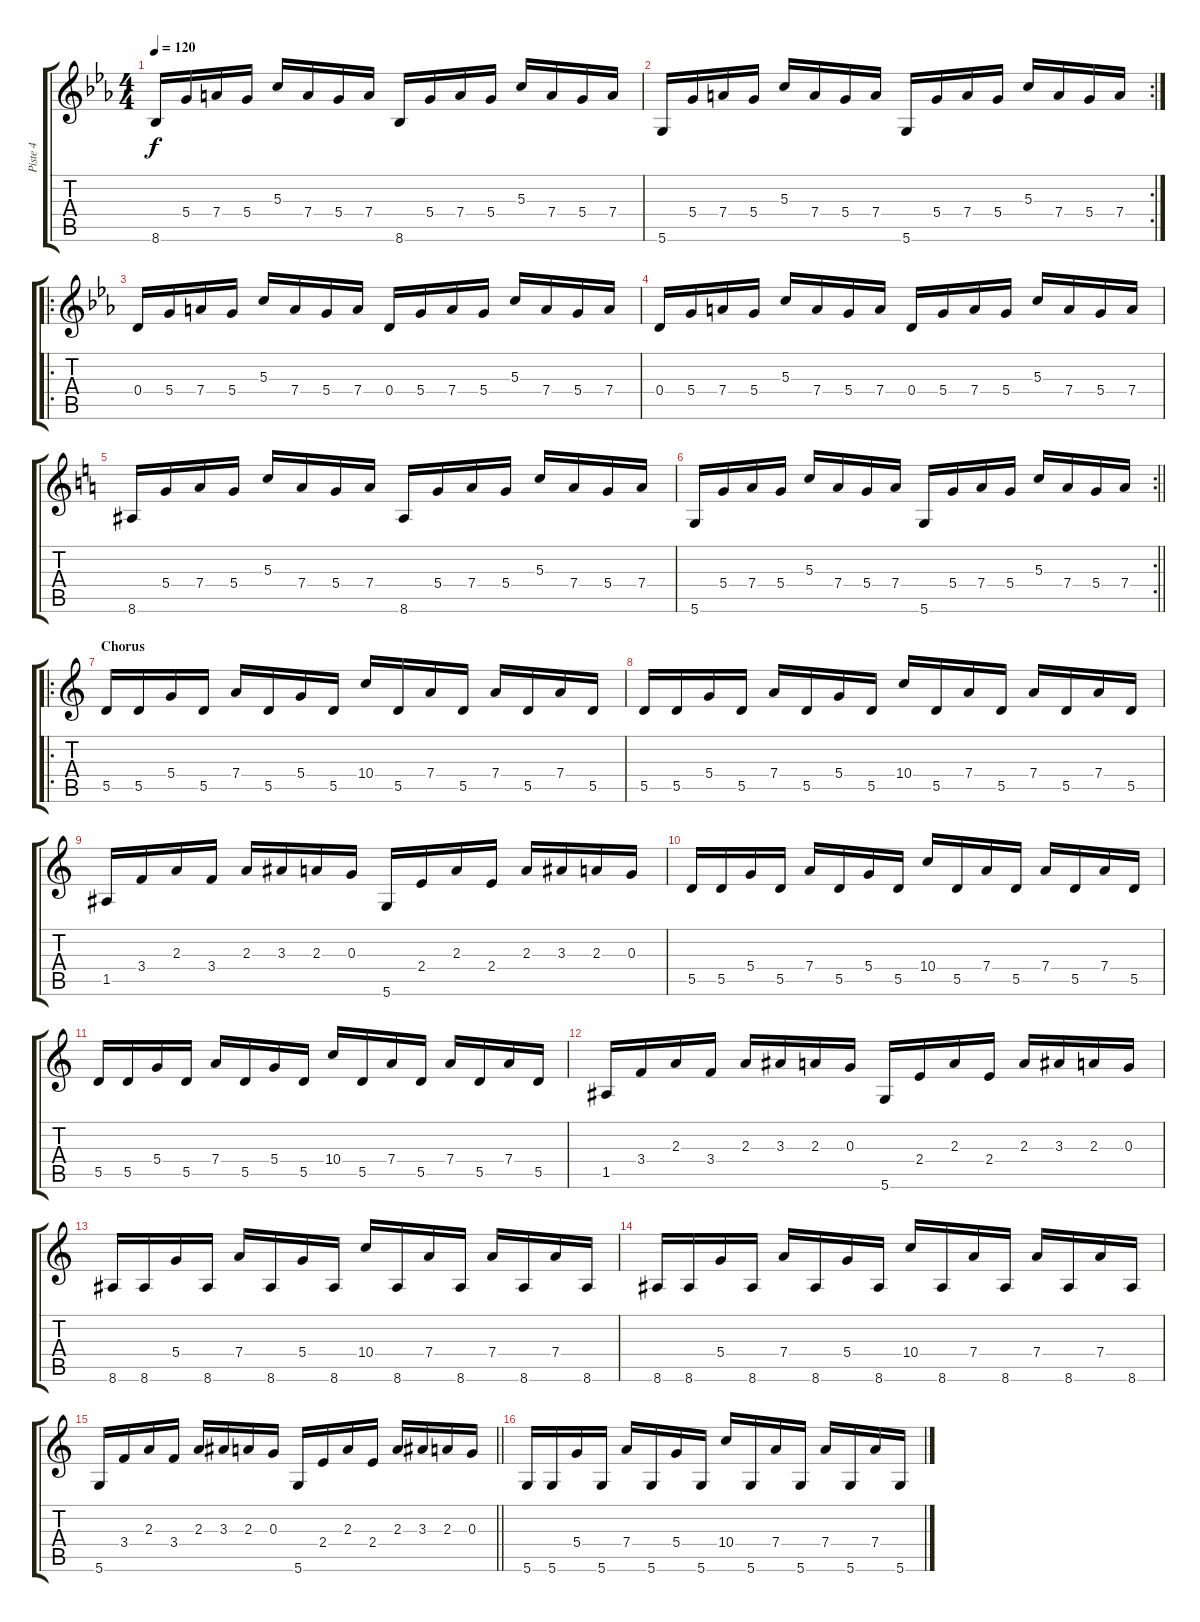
\track ("Piste 4" "Piste 4") {instrument distortionguitar}
\staff {score tabs}
\tuning (E4 B3 G3 D3 A2 D2) {hide}
\ts (4 4)
\tempo 120
\clef g2
\ks eb
8.6.16{dy f} 5.4.16 7.4.16 5.4.16 5.3.16 7.4.16 5.4.16 7.4.16 8.6.16 5.4.16 7.4.16 5.4.16 5.3.16 7.4.16 5.4.16 7.4.16 |
\rc 2
5.6.16 5.4.16 7.4.16 5.4.16 5.3.16 7.4.16 5.4.16 7.4.16 5.6.16 5.4.16 7.4.16 5.4.16 5.3.16 7.4.16 5.4.16 7.4.16 |
\ro
0.4.16 5.4.16 7.4.16 5.4.16 5.3.16 7.4.16 5.4.16 7.4.16 0.4.16 5.4.16 7.4.16 5.4.16 5.3.16 7.4.16 5.4.16 7.4.16 |
\ks cminor
0.4.16 5.4.16 7.4.16 5.4.16 5.3.16 7.4.16 5.4.16 7.4.16 0.4.16 5.4.16 7.4.16 5.4.16 5.3.16 7.4.16 5.4.16 7.4.16 |
\ks c
8.6.16 5.4.16 7.4.16 5.4.16 5.3.16 7.4.16 5.4.16 7.4.16 8.6.16 5.4.16 7.4.16 5.4.16 5.3.16 7.4.16 5.4.16 7.4.16 |
\rc 2
\barLineRight lightlight
5.6.16 5.4.16 7.4.16 5.4.16 5.3.16 7.4.16 5.4.16 7.4.16 5.6.16 5.4.16 7.4.16 5.4.16 5.3.16 7.4.16 5.4.16 7.4.16 |
\ro
\section ("" "Chorus")
5.5.16 5.5.16 5.4.16 5.5.16 7.4.16 5.5.16 5.4.16 5.5.16 10.4.16 5.5.16 7.4.16 5.5.16 7.4.16 5.5.16 7.4.16 5.5.16 |
5.5.16 5.5.16 5.4.16 5.5.16 7.4.16 5.5.16 5.4.16 5.5.16 10.4.16 5.5.16 7.4.16 5.5.16 7.4.16 5.5.16 7.4.16 5.5.16 |
1.5.16 3.4.16 2.3.16 3.4.16 2.3.16 3.3.16 2.3.16 0.3.16 5.6.16 2.4.16 2.3.16 2.4.16 2.3.16 3.3.16 2.3.16 0.3.16 |
5.5.16 5.5.16 5.4.16 5.5.16 7.4.16 5.5.16 5.4.16 5.5.16 10.4.16 5.5.16 7.4.16 5.5.16 7.4.16 5.5.16 7.4.16 5.5.16 |
5.5.16 5.5.16 5.4.16 5.5.16 7.4.16 5.5.16 5.4.16 5.5.16 10.4.16 5.5.16 7.4.16 5.5.16 7.4.16 5.5.16 7.4.16 5.5.16 |
1.5.16 3.4.16 2.3.16 3.4.16 2.3.16 3.3.16 2.3.16 0.3.16 5.6.16 2.4.16 2.3.16 2.4.16 2.3.16 3.3.16 2.3.16 0.3.16 |
8.6.16 8.6.16 5.4.16 8.6.16 7.4.16 8.6.16 5.4.16 8.6.16 10.4.16 8.6.16 7.4.16 8.6.16 7.4.16 8.6.16 7.4.16 8.6.16 |
8.6.16 8.6.16 5.4.16 8.6.16 7.4.16 8.6.16 5.4.16 8.6.16 10.4.16 8.6.16 7.4.16 8.6.16 7.4.16 8.6.16 7.4.16 8.6.16 |
\barLineRight lightlight
5.6.16 3.4.16 2.3.16 3.4.16 2.3.16 3.3.16 2.3.16 0.3.16 5.6.16 2.4.16 2.3.16 2.4.16 2.3.16 3.3.16 2.3.16 0.3.16 |
5.6.16 5.6.16 5.4.16 5.6.16 7.4.16 5.6.16 5.4.16 5.6.16 10.4.16 5.6.16 7.4.16 5.6.16 7.4.16 5.6.16 7.4.16 5.6.16
